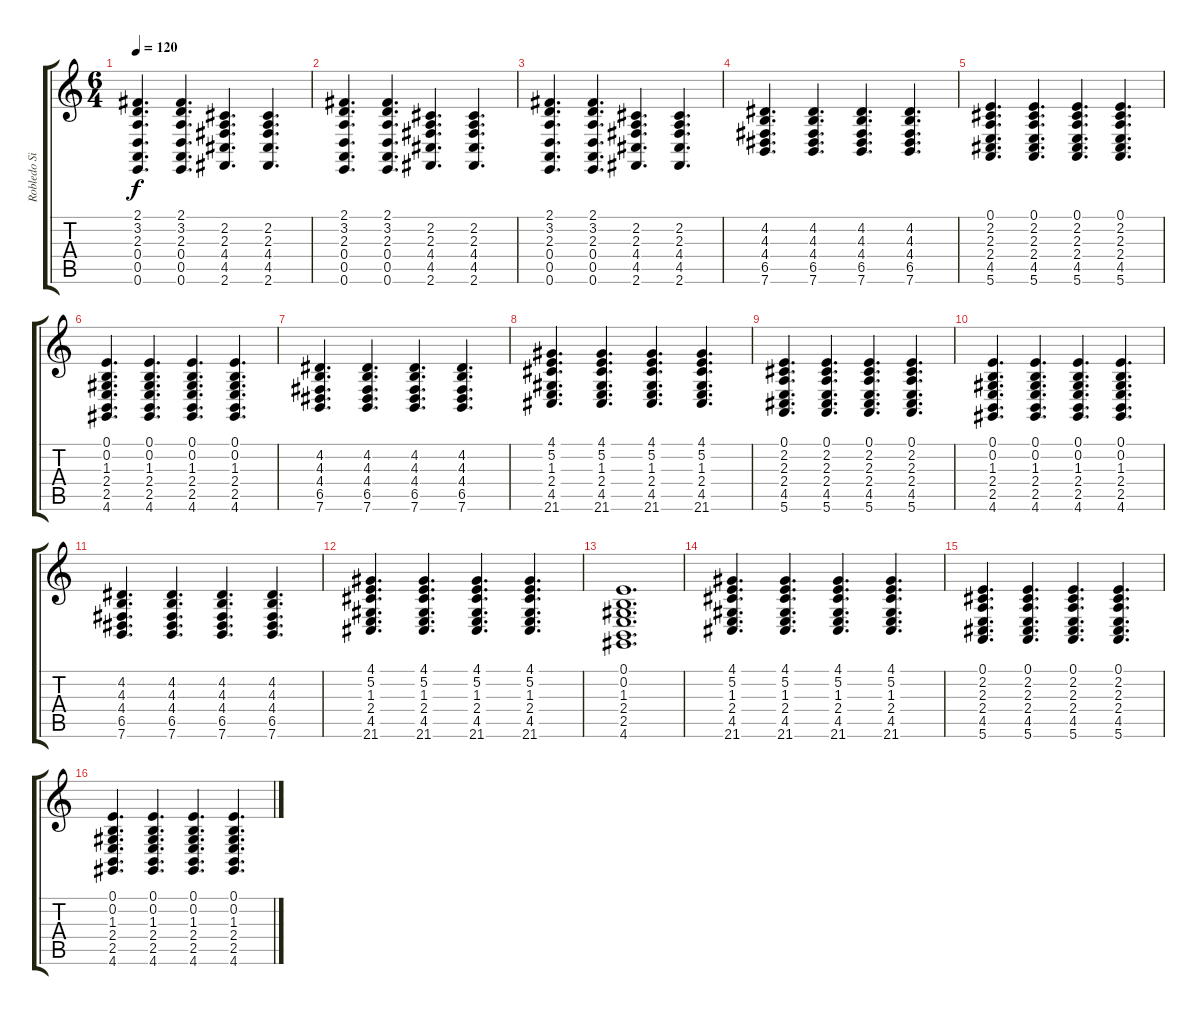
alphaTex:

\track ("Robledo Silva " "Robledo Si") {instrument acousticgrandpiano}
\staff {score tabs}
\tuning (E4 B3 G3 D3 A2 E2) {hide}
\ts (6 4)
\tempo 120
\clef g2
\ks c
(2.1 3.2 2.3 0.4 0.5 0.6).4{d dy f} (2.1 3.2 2.3 0.4 0.5 0.6).4{d} (2.2 2.3 4.4 4.5 2.6).4{d} (2.2 2.3 4.4 4.5 2.6).4{d} |
(2.1 3.2 2.3 0.4 0.5 0.6).4{d} (2.1 3.2 2.3 0.4 0.5 0.6).4{d} (2.2 2.3 4.4 4.5 2.6).4{d} (2.2 2.3 4.4 4.5 2.6).4{d} |
(2.1 3.2 2.3 0.4 0.5 0.6).4{d} (2.1 3.2 2.3 0.4 0.5 0.6).4{d} (2.2 2.3 4.4 4.5 2.6).4{d} (2.2 2.3 4.4 4.5 2.6).4{d} |
(4.2 4.3 4.4 6.5 7.6).4{d} (4.2 4.3 4.4 6.5 7.6).4{d} (4.2 4.3 4.4 6.5 7.6).4{d} (4.2 4.3 4.4 6.5 7.6).4{d} |
(0.1 2.2 2.3 2.4 4.5 5.6).4{d} (0.1 2.2 2.3 2.4 4.5 5.6).4{d} (0.1 2.2 2.3 2.4 4.5 5.6).4{d} (0.1 2.2 2.3 2.4 4.5 5.6).4{d} |
(0.1 0.2 1.3 2.4 2.5 4.6).4{d} (0.1 0.2 1.3 2.4 2.5 4.6).4{d} (0.1 0.2 1.3 2.4 2.5 4.6).4{d} (0.1 0.2 1.3 2.4 2.5 4.6).4{d} |
(4.2 4.3 4.4 6.5 7.6).4{d} (4.2 4.3 4.4 6.5 7.6).4{d} (4.2 4.3 4.4 6.5 7.6).4{d} (4.2 4.3 4.4 6.5 7.6).4{d} |
(4.1 5.2 1.3 2.4 4.5 21.6).4{d} (4.1 5.2 1.3 2.4 4.5 21.6).4{d} (4.1 5.2 1.3 2.4 4.5 21.6).4{d} (4.1 5.2 1.3 2.4 4.5 21.6).4{d} |
(0.1 2.2 2.3 2.4 4.5 5.6).4{d} (0.1 2.2 2.3 2.4 4.5 5.6).4{d} (0.1 2.2 2.3 2.4 4.5 5.6).4{d} (0.1 2.2 2.3 2.4 4.5 5.6).4{d} |
(0.1 0.2 1.3 2.4 2.5 4.6).4{d} (0.1 0.2 1.3 2.4 2.5 4.6).4{d} (0.1 0.2 1.3 2.4 2.5 4.6).4{d} (0.1 0.2 1.3 2.4 2.5 4.6).4{d} |
(4.2 4.3 4.4 6.5 7.6).4{d} (4.2 4.3 4.4 6.5 7.6).4{d} (4.2 4.3 4.4 6.5 7.6).4{d} (4.2 4.3 4.4 6.5 7.6).4{d} |
(4.1 5.2 1.3 2.4 4.5 21.6).4{d} (4.1 5.2 1.3 2.4 4.5 21.6).4{d} (4.1 5.2 1.3 2.4 4.5 21.6).4{d} (4.1 5.2 1.3 2.4 4.5 21.6).4{d} |
(0.1 0.2 1.3 2.4 2.5 4.6).1{d} |
(4.1 5.2 1.3 2.4 4.5 21.6).4{d} (4.1 5.2 1.3 2.4 4.5 21.6).4{d} (4.1 5.2 1.3 2.4 4.5 21.6).4{d} (4.1 5.2 1.3 2.4 4.5 21.6).4{d} |
(0.1 2.2 2.3 2.4 4.5 5.6).4{d} (0.1 2.2 2.3 2.4 4.5 5.6).4{d} (0.1 2.2 2.3 2.4 4.5 5.6).4{d} (0.1 2.2 2.3 2.4 4.5 5.6).4{d} |
(0.1 0.2 1.3 2.4 2.5 4.6).4{d} (0.1 0.2 1.3 2.4 2.5 4.6).4{d} (0.1 0.2 1.3 2.4 2.5 4.6).4{d} (0.1 0.2 1.3 2.4 2.5 4.6).4{d}
